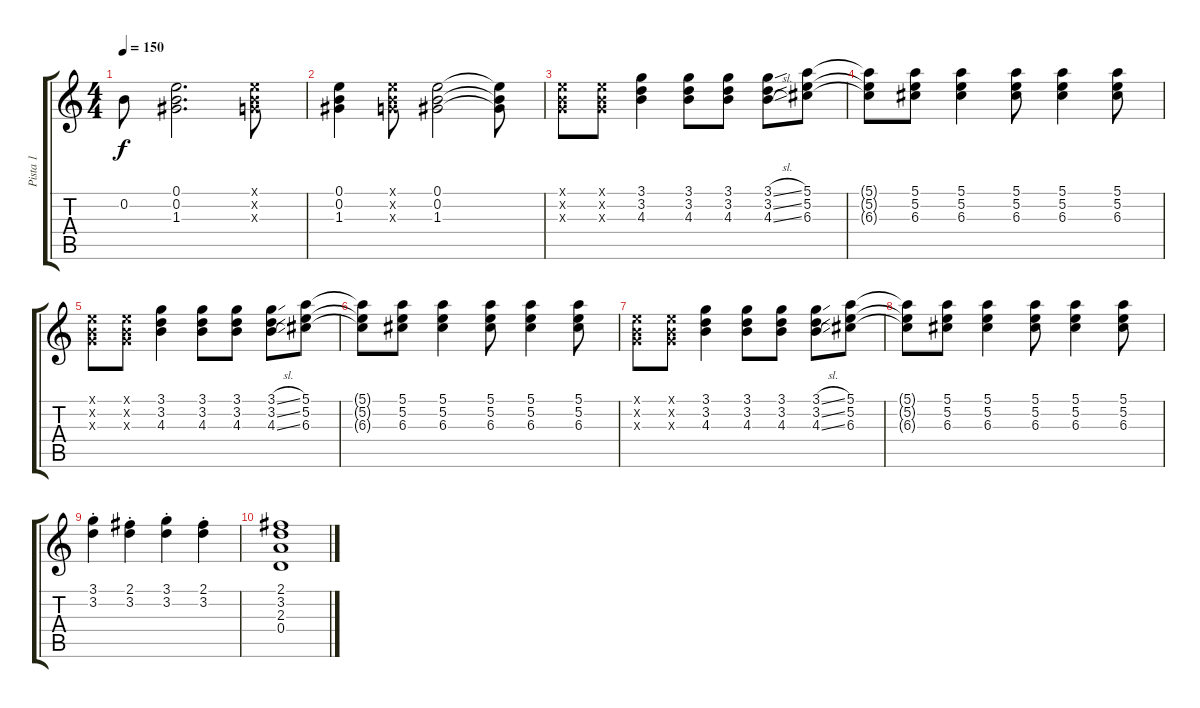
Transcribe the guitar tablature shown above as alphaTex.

\track ("Pista 1" "Pista 1") {instrument distortionguitar}
\staff {score tabs}
\tuning (E4 B3 G3 D3 A2 E2) {hide}
\ts (4 4)
\tempo 150
\clef g2
\ks c
0.2.8{dy f} (0.1 0.2 1.3).2{d} (0.1{x} 0.2{x} 0.3{x}).8 |
(0.1 0.2 1.3).4 (0.1{x} 0.2{x} 0.3{x}).8 (0.1 0.2 1.3).2 (0.1{t} 0.2{t} 1.3{t}).8 |
(0.1{x} 0.2{x} 0.3{x}).8 (0.1{x} 0.2{x} 0.3{x}).8 (3.1 3.2 4.3).4 (3.1 3.2 4.3).8 (3.1 3.2 4.3).8 (3.1{sl} 3.2{sl} 4.3{sl}).8 (5.1 5.2 6.3).8 |
(5.1{t} 5.2{t} 6.3{t}).8 (5.1 5.2 6.3).8 (5.1 5.2 6.3).4 (5.1 5.2 6.3).8 (5.1 5.2 6.3).4 (5.1 5.2 6.3).8 |
(0.1{x} 0.2{x} 0.3{x}).8 (0.1{x} 0.2{x} 0.3{x}).8 (3.1 3.2 4.3).4 (3.1 3.2 4.3).8 (3.1 3.2 4.3).8 (3.1{sl} 3.2{sl} 4.3{sl}).8 (5.1 5.2 6.3).8 |
(5.1{t} 5.2{t} 6.3{t}).8 (5.1 5.2 6.3).8 (5.1 5.2 6.3).4 (5.1 5.2 6.3).8 (5.1 5.2 6.3).4 (5.1 5.2 6.3).8 |
(0.1{x} 0.2{x} 0.3{x}).8 (0.1{x} 0.2{x} 0.3{x}).8 (3.1 3.2 4.3).4 (3.1 3.2 4.3).8 (3.1 3.2 4.3).8 (3.1{sl} 3.2{sl} 4.3{sl}).8 (5.1 5.2 6.3).8 |
(5.1{t} 5.2{t} 6.3{t}).8 (5.1 5.2 6.3).8 (5.1 5.2 6.3).4 (5.1 5.2 6.3).8 (5.1 5.2 6.3).4 (5.1 5.2 6.3).8 |
(3.1{st} 3.2{st}).4 (2.1{st} 3.2{st}).4 (3.1{st} 3.2{st}).4 (2.1{st} 3.2{st}).4 |
(2.1 3.2 2.3 0.4).1
